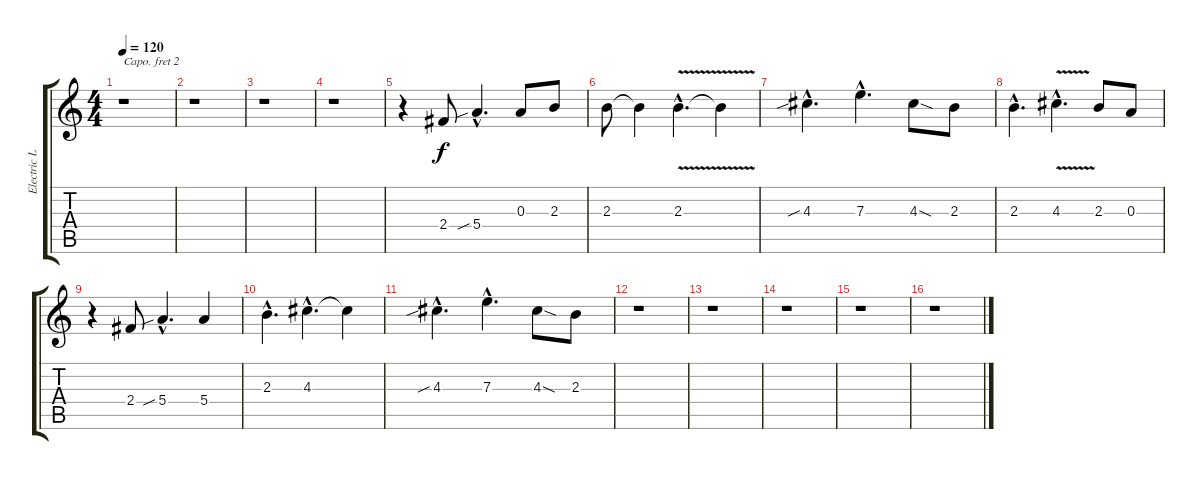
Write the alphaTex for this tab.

\track ("Electric Lead" "Electric L") {instrument distortionguitar}
\staff {score tabs}
\capo 2
\tuning (E4 B3 G3 D3 A2 E2) {hide}
\ts (4 4)
\tempo 120
\clef g2
\ks c
r.1{dy f} |
r.1 |
r.1 |
r.1 |
r.4 2.4.8 5.4{sib hac}.4{d} 0.3.8 2.3.8 |
2.3.8 2.3{t}.4 2.3{v hac}.4{d} 2.3{t}.4 |
4.3{sib hac}.4{d} 7.3{hac}.4{d} 4.3{sod}.8 2.3.8 |
2.3{hac}.4{d} 4.3{v hac}.4{d} 2.3.8 0.3.8 |
r.4 2.4.8 5.4{sib hac}.4{d} 5.4.4 |
2.3{hac}.4{d} 4.3{hac}.4{d} 4.3{t}.4 |
4.3{sib hac}.4{d} 7.3{hac}.4{d} 4.3{sod}.8 2.3.8 |
r.1 |
r.1 |
r.1 |
r.1 |
r.1
